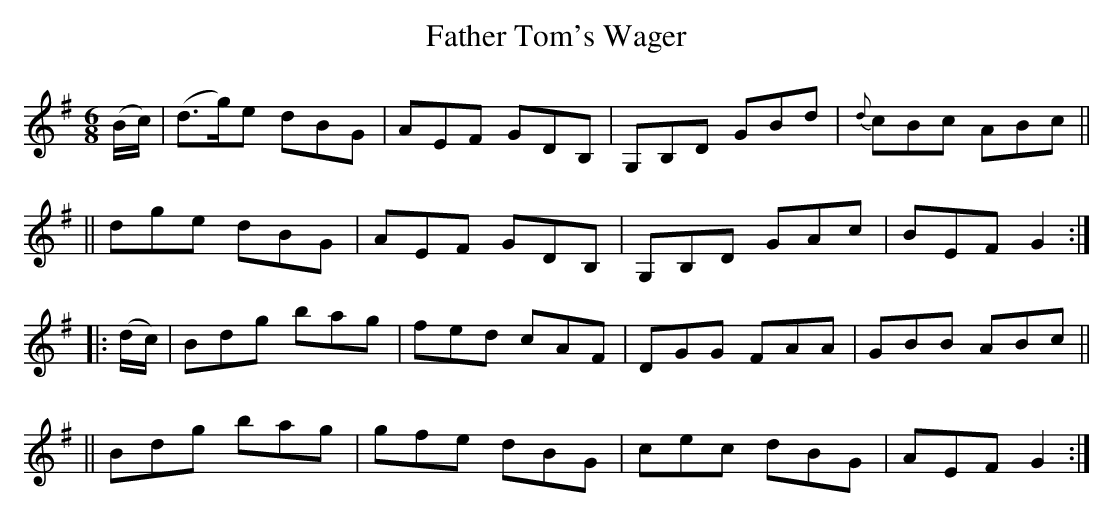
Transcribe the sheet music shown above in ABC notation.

X:1
T: Father Tom's Wager
M: 6/8
L: 1/8
K: G
(B/c/) \
| (d>g)e dBG | AEF GDB, | G,B,D GBd | {d}cBc ABc ||
|| dge   dBG | AEF GDB, | G,B,D GAc |    BEF G2  :|
|: (d/c/) \
|  Bdg bag | fed cAF | DGG FAA | GBB ABc ||
|| Bdg bag | gfe dBG | cec dBG | AEF G2  :|
